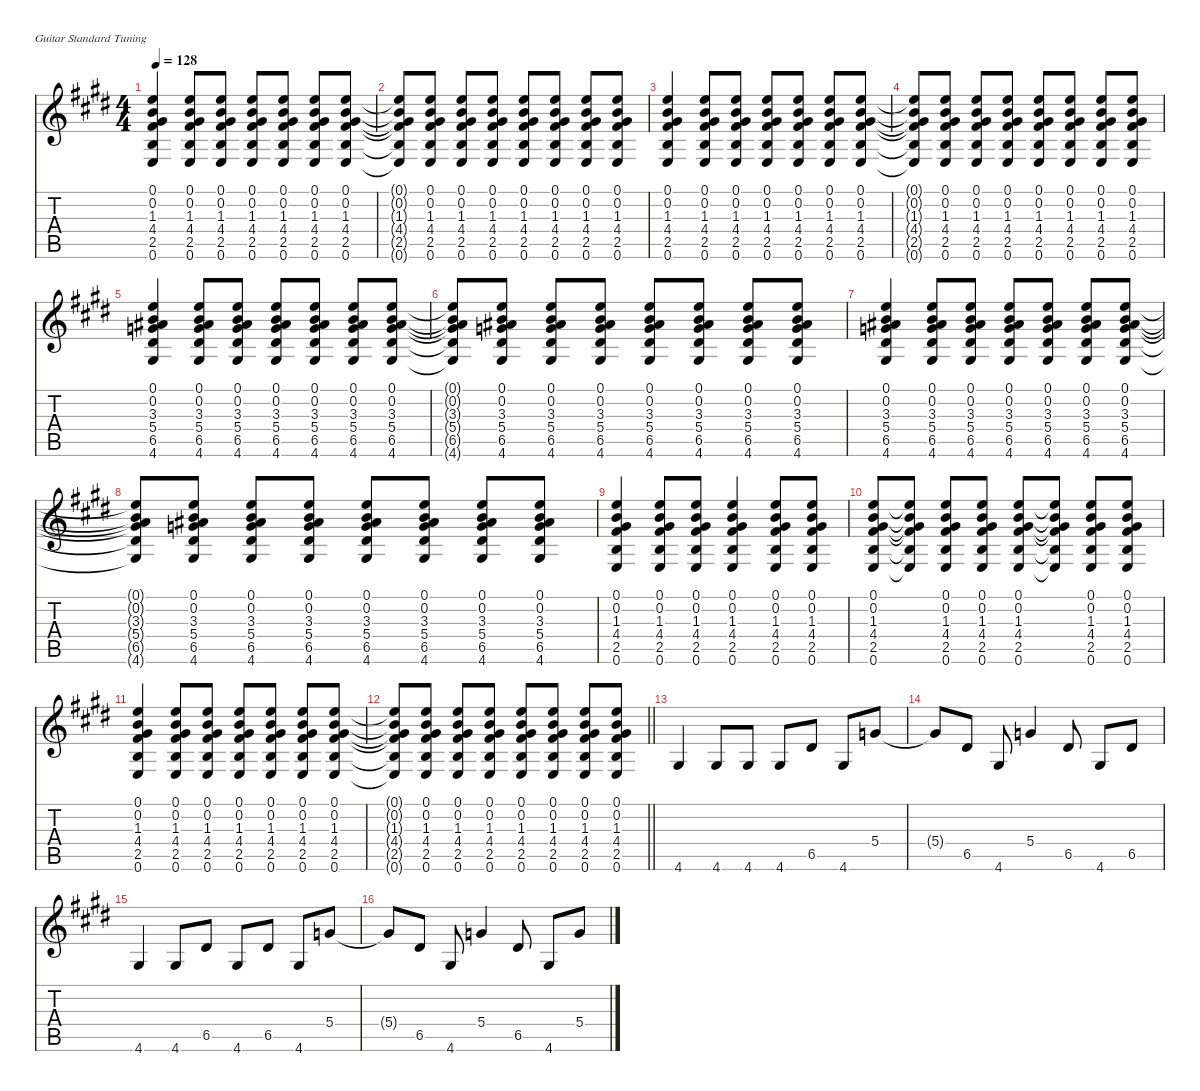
\defaultSystemsLayout 4
\hideDynamics
\bracketExtendMode nobrackets
\singleTrackTrackNamePolicy hidden
\otherSystemsTrackNameOrientation horizontal
\track ("Acoustic Guitar" "s.guit.") {defaultSystemsLayout 8 instrument acousticguitarsteel}
\staff {score tabs}
\tuning (E4 B3 G3 D3 A2 E2)
\ts (4 4)
\tempo 128
\clef g2
\ks e
(0.1{acc forcenatural} 0.2{acc forcenatural} 1.3{acc #} 4.4{acc #} 2.5{acc forcenatural} 0.6{acc forcenatural}).4{dy f beam Up} (0.1{acc forcenatural} 0.2{acc forcenatural} 1.3{acc #} 4.4{acc #} 2.5{acc forcenatural} 0.6{acc forcenatural}).8{beam Up} (0.1{acc forcenatural} 0.2{acc forcenatural} 1.3{acc #} 4.4{acc #} 2.5{acc forcenatural} 0.6{acc forcenatural}).8{beam Up} (0.1{acc forcenatural} 0.2{acc forcenatural} 1.3{acc #} 4.4{acc #} 2.5{acc forcenatural} 0.6{acc forcenatural}).8{beam Up} (0.1{acc forcenatural} 0.2{acc forcenatural} 1.3{acc #} 4.4{acc #} 2.5{acc forcenatural} 0.6{acc forcenatural}).8{beam Up} (0.1{acc forcenatural} 0.2{acc forcenatural} 1.3{acc #} 4.4{acc #} 2.5{acc forcenatural} 0.6{acc forcenatural}).8{beam Up} (0.1{acc forcenatural} 0.2{acc forcenatural} 1.3{acc #} 4.4{acc #} 2.5{acc forcenatural} 0.6{acc forcenatural}).8{beam Up} |
(0.1{t acc forcenatural} 0.2{t acc forcenatural} 1.3{t acc #} 4.4{t acc #} 2.5{t acc forcenatural} 0.6{t acc forcenatural}).8{beam Up} (0.1{acc forcenatural} 0.2{acc forcenatural} 1.3{acc #} 4.4{acc #} 2.5{acc forcenatural} 0.6{acc forcenatural}).8{beam Up} (0.1{acc forcenatural} 0.2{acc forcenatural} 1.3{acc #} 4.4{acc #} 2.5{acc forcenatural} 0.6{acc forcenatural}).8{beam Up} (0.1{acc forcenatural} 0.2{acc forcenatural} 1.3{acc #} 4.4{acc #} 2.5{acc forcenatural} 0.6{acc forcenatural}).8{beam Up} (0.1{acc forcenatural} 0.2{acc forcenatural} 1.3{acc #} 4.4{acc #} 2.5{acc forcenatural} 0.6{acc forcenatural}).8{beam Up} (0.1{acc forcenatural} 0.2{acc forcenatural} 1.3{acc #} 4.4{acc #} 2.5{acc forcenatural} 0.6{acc forcenatural}).8{beam Up} (0.1{acc forcenatural} 0.2{acc forcenatural} 1.3{acc #} 4.4{acc #} 2.5{acc forcenatural} 0.6{acc forcenatural}).8{beam Up} (0.1{acc forcenatural} 0.2{acc forcenatural} 1.3{acc #} 4.4{acc #} 2.5{acc forcenatural} 0.6{acc forcenatural}).8{beam Up} |
(0.1{acc forcenatural} 0.2{acc forcenatural} 1.3{acc #} 4.4{acc #} 2.5{acc forcenatural} 0.6{acc forcenatural}).4{beam Up} (0.1{acc forcenatural} 0.2{acc forcenatural} 1.3{acc #} 4.4{acc #} 2.5{acc forcenatural} 0.6{acc forcenatural}).8{beam Up} (0.1{acc forcenatural} 0.2{acc forcenatural} 1.3{acc #} 4.4{acc #} 2.5{acc forcenatural} 0.6{acc forcenatural}).8{beam Up} (0.1{acc forcenatural} 0.2{acc forcenatural} 1.3{acc #} 4.4{acc #} 2.5{acc forcenatural} 0.6{acc forcenatural}).8{beam Up} (0.1{acc forcenatural} 0.2{acc forcenatural} 1.3{acc #} 4.4{acc #} 2.5{acc forcenatural} 0.6{acc forcenatural}).8{beam Up} (0.1{acc forcenatural} 0.2{acc forcenatural} 1.3{acc #} 4.4{acc #} 2.5{acc forcenatural} 0.6{acc forcenatural}).8{beam Up} (0.1{acc forcenatural} 0.2{acc forcenatural} 1.3{acc #} 4.4{acc #} 2.5{acc forcenatural} 0.6{acc forcenatural}).8{beam Up} |
(0.1{t acc forcenatural} 0.2{t acc forcenatural} 1.3{t acc #} 4.4{t acc #} 2.5{t acc forcenatural} 0.6{t acc forcenatural}).8{beam Up} (0.1{acc forcenatural} 0.2{acc forcenatural} 1.3{acc #} 4.4{acc #} 2.5{acc forcenatural} 0.6{acc forcenatural}).8{beam Up} (0.1{acc forcenatural} 0.2{acc forcenatural} 1.3{acc #} 4.4{acc #} 2.5{acc forcenatural} 0.6{acc forcenatural}).8{beam Up} (0.1{acc forcenatural} 0.2{acc forcenatural} 1.3{acc #} 4.4{acc #} 2.5{acc forcenatural} 0.6{acc forcenatural}).8{beam Up} (0.1{acc forcenatural} 0.2{acc forcenatural} 1.3{acc #} 4.4{acc #} 2.5{acc forcenatural} 0.6{acc forcenatural}).8{beam Up} (0.1{acc forcenatural} 0.2{acc forcenatural} 1.3{acc #} 4.4{acc #} 2.5{acc forcenatural} 0.6{acc forcenatural}).8{beam Up} (0.1{acc forcenatural} 0.2{acc forcenatural} 1.3{acc #} 4.4{acc #} 2.5{acc forcenatural} 0.6{acc forcenatural}).8{beam Up} (0.1{acc forcenatural} 0.2{acc forcenatural} 1.3{acc #} 4.4{acc #} 2.5{acc forcenatural} 0.6{acc forcenatural}).8{beam Up} |
(0.1{acc forcenatural} 0.2{acc forcenatural} 3.3{acc #} 5.4{acc forcenatural} 6.5{acc #} 4.6{acc #}).4{beam Up} (0.1{acc forcenatural} 0.2{acc forcenatural} 3.3{acc #} 5.4{acc forcenatural} 6.5{acc #} 4.6{acc #}).8{beam Up} (0.1{acc forcenatural} 0.2{acc forcenatural} 3.3{acc #} 5.4{acc forcenatural} 6.5{acc #} 4.6{acc #}).8{beam Up} (0.1{acc forcenatural} 0.2{acc forcenatural} 3.3{acc #} 5.4{acc forcenatural} 6.5{acc #} 4.6{acc #}).8{beam Up} (0.1{acc forcenatural} 0.2{acc forcenatural} 3.3{acc #} 5.4{acc forcenatural} 6.5{acc #} 4.6{acc #}).8{beam Up} (0.1{acc forcenatural} 0.2{acc forcenatural} 3.3{acc #} 5.4{acc forcenatural} 6.5{acc #} 4.6{acc #}).8{beam Up} (0.1{acc forcenatural} 0.2{acc forcenatural} 3.3{acc #} 5.4{acc forcenatural} 6.5{acc #} 4.6{acc #}).8{beam Up} |
(0.1{t acc forcenatural} 0.2{t acc forcenatural} 3.3{t acc #} 5.4{t acc forcenatural} 6.5{t acc #} 4.6{t acc #}).8{beam Up} (0.1{acc forcenatural} 0.2{acc forcenatural} 3.3{acc #} 5.4{acc forcenatural} 6.5{acc #} 4.6{acc #}).8{beam Up} (0.1{acc forcenatural} 0.2{acc forcenatural} 3.3{acc #} 5.4{acc forcenatural} 6.5{acc #} 4.6{acc #}).8{beam Up} (0.1{acc forcenatural} 0.2{acc forcenatural} 3.3{acc #} 5.4{acc forcenatural} 6.5{acc #} 4.6{acc #}).8{beam Up} (0.1{acc forcenatural} 0.2{acc forcenatural} 3.3{acc #} 5.4{acc forcenatural} 6.5{acc #} 4.6{acc #}).8{beam Up} (0.1{acc forcenatural} 0.2{acc forcenatural} 3.3{acc #} 5.4{acc forcenatural} 6.5{acc #} 4.6{acc #}).8{beam Up} (0.1{acc forcenatural} 0.2{acc forcenatural} 3.3{acc #} 5.4{acc forcenatural} 6.5{acc #} 4.6{acc #}).8{beam Up} (0.1{acc forcenatural} 0.2{acc forcenatural} 3.3{acc #} 5.4{acc forcenatural} 6.5{acc #} 4.6{acc #}).8{beam Up} |
(0.1{acc forcenatural} 0.2{acc forcenatural} 3.3{acc #} 5.4{acc forcenatural} 6.5{acc #} 4.6{acc #}).4{beam Up} (0.1{acc forcenatural} 0.2{acc forcenatural} 3.3{acc #} 5.4{acc forcenatural} 6.5{acc #} 4.6{acc #}).8{beam Up} (0.1{acc forcenatural} 0.2{acc forcenatural} 3.3{acc #} 5.4{acc forcenatural} 6.5{acc #} 4.6{acc #}).8{beam Up} (0.1{acc forcenatural} 0.2{acc forcenatural} 3.3{acc #} 5.4{acc forcenatural} 6.5{acc #} 4.6{acc #}).8{beam Up} (0.1{acc forcenatural} 0.2{acc forcenatural} 3.3{acc #} 5.4{acc forcenatural} 6.5{acc #} 4.6{acc #}).8{beam Up} (0.1{acc forcenatural} 0.2{acc forcenatural} 3.3{acc #} 5.4{acc forcenatural} 6.5{acc #} 4.6{acc #}).8{beam Up} (0.1{acc forcenatural} 0.2{acc forcenatural} 3.3{acc #} 5.4{acc forcenatural} 6.5{acc #} 4.6{acc #}).8{beam Up} |
(0.1{t acc forcenatural} 0.2{t acc forcenatural} 3.3{t acc #} 5.4{t acc forcenatural} 6.5{t acc #} 4.6{t acc #}).8{beam Up} (0.1{acc forcenatural} 0.2{acc forcenatural} 3.3{acc #} 5.4{acc forcenatural} 6.5{acc #} 4.6{acc #}).8{beam Up} (0.1{acc forcenatural} 0.2{acc forcenatural} 3.3{acc #} 5.4{acc forcenatural} 6.5{acc #} 4.6{acc #}).8{beam Up} (0.1{acc forcenatural} 0.2{acc forcenatural} 3.3{acc #} 5.4{acc forcenatural} 6.5{acc #} 4.6{acc #}).8{beam Up} (0.1{acc forcenatural} 0.2{acc forcenatural} 3.3{acc #} 5.4{acc forcenatural} 6.5{acc #} 4.6{acc #}).8{beam Up} (0.1{acc forcenatural} 0.2{acc forcenatural} 3.3{acc #} 5.4{acc forcenatural} 6.5{acc #} 4.6{acc #}).8{beam Up} (0.1{acc forcenatural} 0.2{acc forcenatural} 3.3{acc #} 5.4{acc forcenatural} 6.5{acc #} 4.6{acc #}).8{beam Up} (0.1{acc forcenatural} 0.2{acc forcenatural} 3.3{acc #} 5.4{acc forcenatural} 6.5{acc #} 4.6{acc #}).8{beam Up} |
(0.1{acc forcenatural} 0.2{acc forcenatural} 1.3{acc #} 4.4{acc #} 2.5{acc forcenatural} 0.6{acc forcenatural}).4{beam Up} (0.1{acc forcenatural} 0.2{acc forcenatural} 1.3{acc #} 4.4{acc #} 2.5{acc forcenatural} 0.6{acc forcenatural}).8{beam Up} (0.1{acc forcenatural} 0.2{acc forcenatural} 1.3{acc #} 4.4{acc #} 2.5{acc forcenatural} 0.6{acc forcenatural}).8{beam Up} (0.1{acc forcenatural} 0.2{acc forcenatural} 1.3{acc #} 4.4{acc #} 2.5{acc forcenatural} 0.6{acc forcenatural}).4{beam Up} (0.1{acc forcenatural} 0.2{acc forcenatural} 1.3{acc #} 4.4{acc #} 2.5{acc forcenatural} 0.6{acc forcenatural}).8{beam Up} (0.1{acc forcenatural} 0.2{acc forcenatural} 1.3{acc #} 4.4{acc #} 2.5{acc forcenatural} 0.6{acc forcenatural}).8{beam Up} |
(0.1{acc forcenatural} 0.2{acc forcenatural} 1.3{acc #} 4.4{acc #} 2.5{acc forcenatural} 0.6{acc forcenatural}).8{beam Up} (0.1{t acc forcenatural} 0.2{t acc forcenatural} 1.3{t acc #} 4.4{t acc #} 2.5{t acc forcenatural} 0.6{t acc forcenatural}).8{beam Up} (0.1{acc forcenatural} 0.2{acc forcenatural} 1.3{acc #} 4.4{acc #} 2.5{acc forcenatural} 0.6{acc forcenatural}).8{beam Up} (0.1{acc forcenatural} 0.2{acc forcenatural} 1.3{acc #} 4.4{acc #} 2.5{acc forcenatural} 0.6{acc forcenatural}).8{beam Up} (0.1{acc forcenatural} 0.2{acc forcenatural} 1.3{acc #} 4.4{acc #} 2.5{acc forcenatural} 0.6{acc forcenatural}).8{beam Up} (0.1{t acc forcenatural} 0.2{t acc forcenatural} 1.3{t acc #} 4.4{t acc #} 2.5{t acc forcenatural} 0.6{t acc forcenatural}).8{beam Up} (0.1{acc forcenatural} 0.2{acc forcenatural} 1.3{acc #} 4.4{acc #} 2.5{acc forcenatural} 0.6{acc forcenatural}).8{beam Up} (0.1{acc forcenatural} 0.2{acc forcenatural} 1.3{acc #} 4.4{acc #} 2.5{acc forcenatural} 0.6{acc forcenatural}).8{beam Up} |
(0.1{acc forcenatural} 0.2{acc forcenatural} 1.3{acc #} 4.4{acc #} 2.5{acc forcenatural} 0.6{acc forcenatural}).4{beam Up} (0.1{acc forcenatural} 0.2{acc forcenatural} 1.3{acc #} 4.4{acc #} 2.5{acc forcenatural} 0.6{acc forcenatural}).8{beam Up} (0.1{acc forcenatural} 0.2{acc forcenatural} 1.3{acc #} 4.4{acc #} 2.5{acc forcenatural} 0.6{acc forcenatural}).8{beam Up} (0.1{acc forcenatural} 0.2{acc forcenatural} 1.3{acc #} 4.4{acc #} 2.5{acc forcenatural} 0.6{acc forcenatural}).8{beam Up} (0.1{acc forcenatural} 0.2{acc forcenatural} 1.3{acc #} 4.4{acc #} 2.5{acc forcenatural} 0.6{acc forcenatural}).8{beam Up} (0.1{acc forcenatural} 0.2{acc forcenatural} 1.3{acc #} 4.4{acc #} 2.5{acc forcenatural} 0.6{acc forcenatural}).8{beam Up} (0.1{acc forcenatural} 0.2{acc forcenatural} 1.3{acc #} 4.4{acc #} 2.5{acc forcenatural} 0.6{acc forcenatural}).8{beam Up} |
\barLineRight lightlight
(0.1{t acc forcenatural} 0.2{t acc forcenatural} 1.3{t acc #} 4.4{t acc #} 2.5{t acc forcenatural} 0.6{t acc forcenatural}).8{beam Up} (0.1{acc forcenatural} 0.2{acc forcenatural} 1.3{acc #} 4.4{acc #} 2.5{acc forcenatural} 0.6{acc forcenatural}).8{beam Up} (0.1{acc forcenatural} 0.2{acc forcenatural} 1.3{acc #} 4.4{acc #} 2.5{acc forcenatural} 0.6{acc forcenatural}).8{beam Up} (0.1{acc forcenatural} 0.2{acc forcenatural} 1.3{acc #} 4.4{acc #} 2.5{acc forcenatural} 0.6{acc forcenatural}).8{beam Up} (0.1{acc forcenatural} 0.2{acc forcenatural} 1.3{acc #} 4.4{acc #} 2.5{acc forcenatural} 0.6{acc forcenatural}).8{beam Up} (0.1{acc forcenatural} 0.2{acc forcenatural} 1.3{acc #} 4.4{acc #} 2.5{acc forcenatural} 0.6{acc forcenatural}).8{beam Up} (0.1{acc forcenatural} 0.2{acc forcenatural} 1.3{acc #} 4.4{acc #} 2.5{acc forcenatural} 0.6{acc forcenatural}).8{beam Up} (0.1{acc forcenatural} 0.2{acc forcenatural} 1.3{acc #} 4.4{acc #} 2.5{acc forcenatural} 0.6{acc forcenatural}).8{beam Up} |
4.6{acc #}.4{beam Up} 4.6{acc #}.8{beam Up} 4.6{acc #}.8{beam Up} 4.6{acc #}.8{beam Up} 6.5{acc #}.8{beam Up} 4.6{acc #}.8{beam Up} 5.4{acc forcenatural}.8{beam Up} |
5.4{t acc forcenatural}.8{beam Up} 6.5{acc #}.8{beam Up} 4.6{acc #}.8{beam Up} 5.4{acc forcenatural}.4{beam Up} 6.5{acc #}.8{beam Up} 4.6{acc #}.8{beam Up} 6.5{acc #}.8{beam Up} |
4.6{acc #}.4{beam Up} 4.6{acc #}.8{beam Up} 6.5{acc #}.8{beam Up} 4.6{acc #}.8{beam Up} 6.5{acc #}.8{beam Up} 4.6{acc #}.8{beam Up} 5.4{acc forcenatural}.8{beam Up} |
5.4{t acc forcenatural}.8{beam Up} 6.5{acc #}.8{beam Up} 4.6{acc #}.8{beam Up} 5.4{acc forcenatural}.4{beam Up} 6.5{acc #}.8{beam Up} 4.6{acc #}.8{beam Up} 5.4{acc forcenatural}.8{beam Up}
